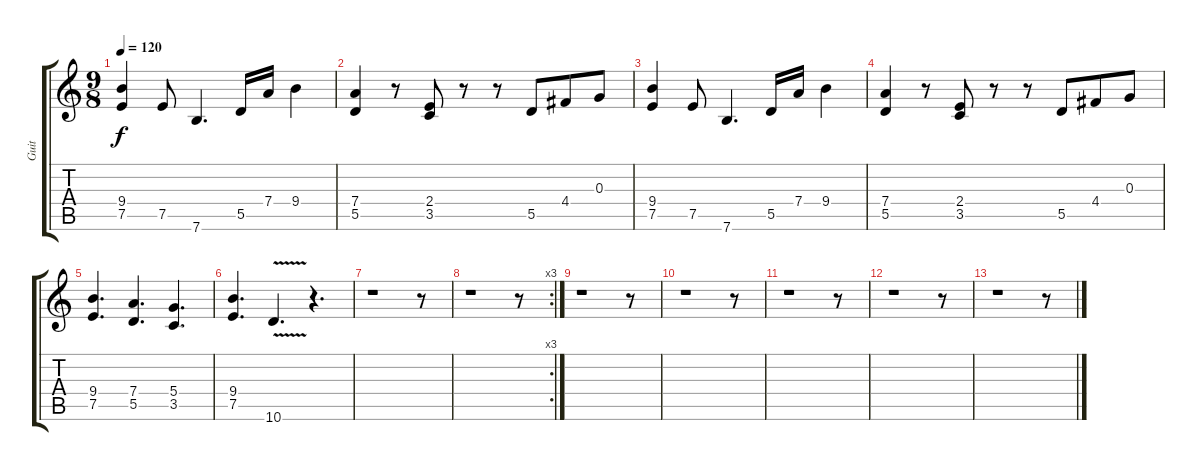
\track ("Guit" "Guit") {instrument overdrivenguitar}
\staff {score tabs}
\tuning (E4 B3 G3 D3 A2 E2) {hide}
\ts (9 8)
\tempo 120
\clef g2
\ks c
(9.4 7.5).4{dy f} 7.5.8 7.6.4{d} 5.5.16 7.4.16 9.4.4 |
(7.4 5.5).4 r.8 (2.4 3.5).8 r.8 r.8 5.5.8 4.4.8 0.3.8 |
(9.4 7.5).4 7.5.8 7.6.4{d} 5.5.16 7.4.16 9.4.4 |
(7.4 5.5).4 r.8 (2.4 3.5).8 r.8 r.8 5.5.8 4.4.8 0.3.8 |
(9.4 7.5).4{d} (7.4 5.5).4{d} (5.4 3.5).4{d} |
(9.4 7.5).4{d} 10.6{v}.4{d} r.4{d} |
r.1 r.8 |
\rc 3
r.1 r.8 |
r.1 r.8 |
r.1 r.8 |
r.1 r.8 |
r.1 r.8 |
r.1 r.8
